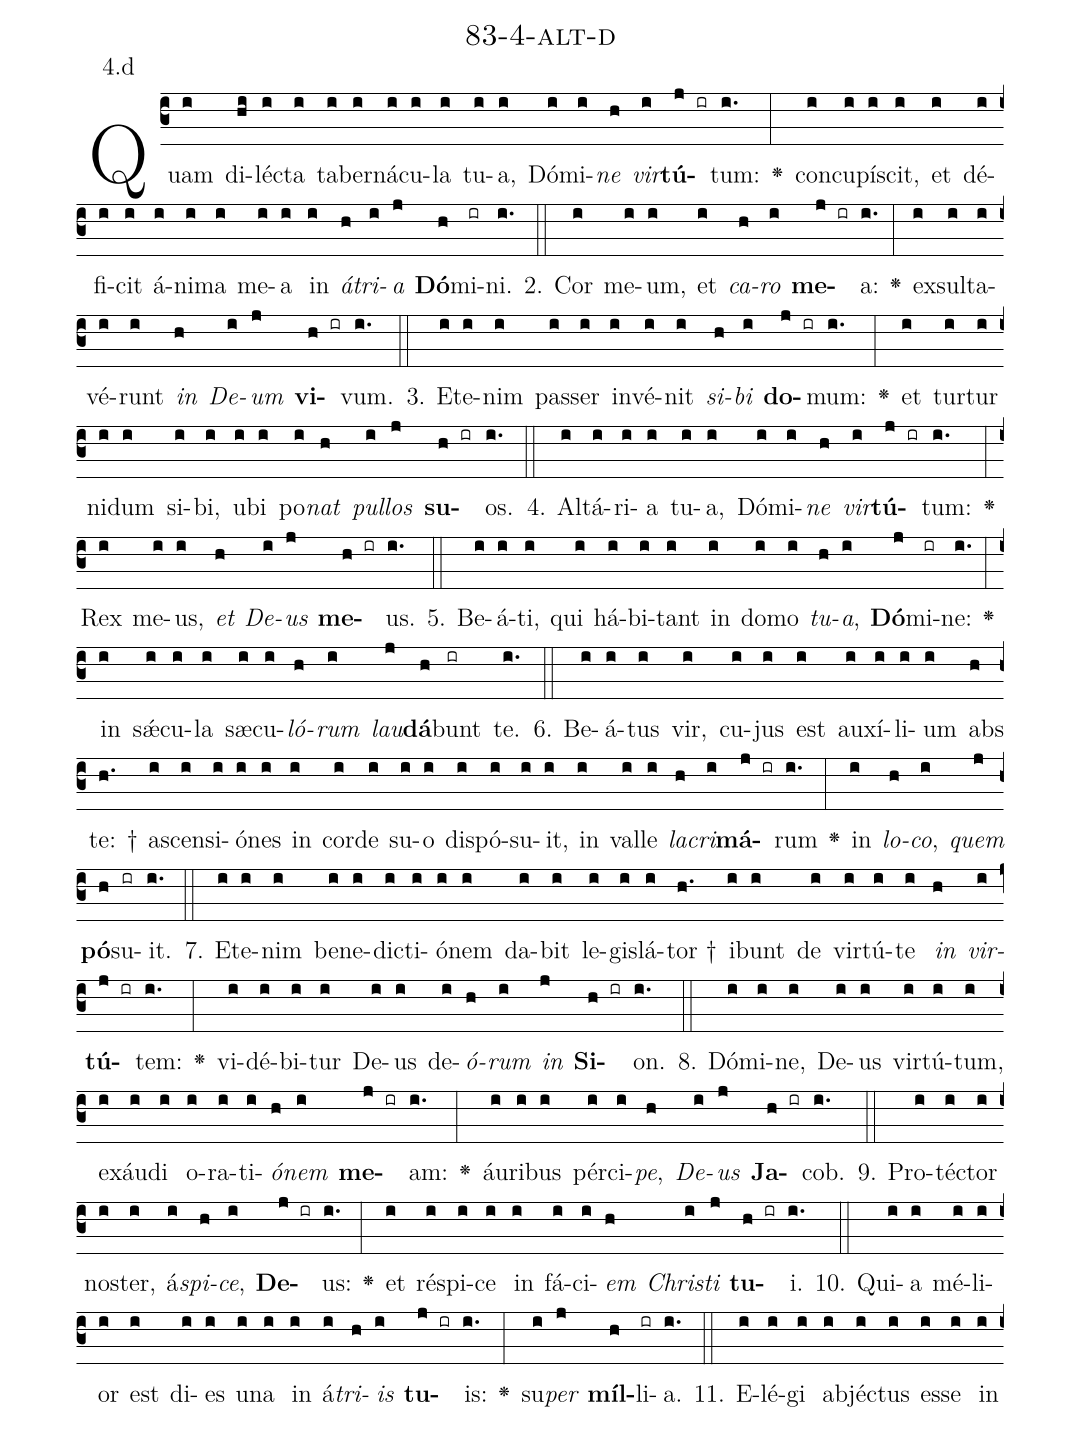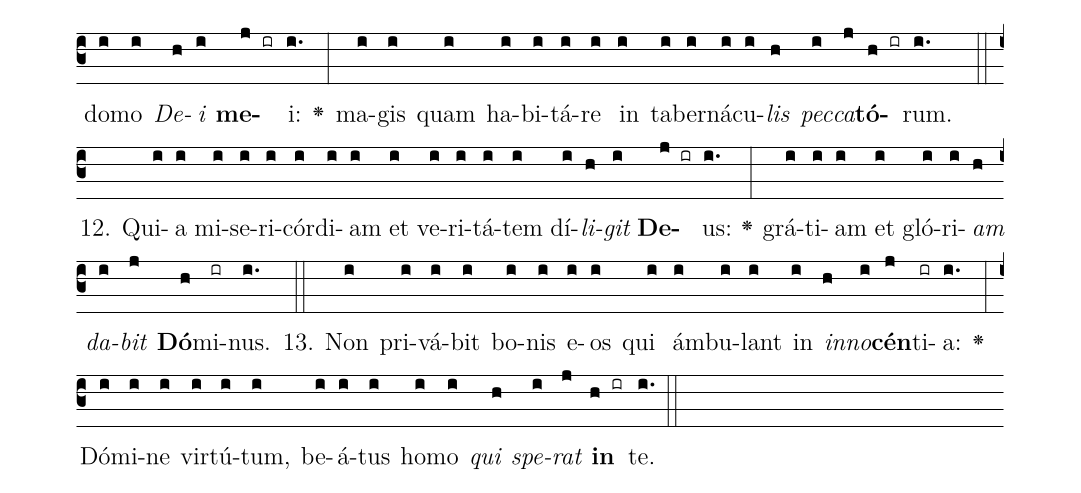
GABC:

name: 83-4-alt-d;
annotation: 4.d;
%%
(c3)Quam(i) di(hi)léc(i)ta(i) ta(i)ber(i)ná(i)cu(i)la(i) tu(i)a,(i) Dó(i)mi(i)<i>ne</i>(h) <i>vir</i>(i)<b>tú</b>(j ir)tum:(i.) <v>\greheightstar</v>(:) con(i)cu(i)pí(i)scit,(i) et(i) dé(i)fi(i)cit(i) á(i)ni(i)ma(i) me(i)a(i) in(i) <i>á</i>(h)<i>tri</i>(i)<i>a</i>(j) <b>Dó</b>(h)mi(ir)ni.(i.) (::)
2. Cor(i) me(i)um,(i) et(i) <i>ca</i>(h)<i>ro</i>(i) <b>me</b>(j ir)a:(i.) <v>\greheightstar</v>(:) ex(i)sul(i)ta(i)vé(i)runt(i) <i>in</i>(h) <i>De</i>(i)<i>um</i>(j) <b>vi</b>(h ir)vum.(i.) (::)
3. Et(i)e(i)nim(i) pas(i)ser(i) in(i)vé(i)nit(i) <i>si</i>(h)<i>bi</i>(i) <b>do</b>(j ir)mum:(i.) <v>\greheightstar</v>(:) et(i) tur(i)tur(i) ni(i)dum(i) si(i)bi,(i) u(i)bi(i) po(i)<i>nat</i>(h) <i>pul</i>(i)<i>los</i>(j) <b>su</b>(h ir)os.(i.) (::)
4. Al(i)tá(i)ri(i)a(i) tu(i)a,(i) Dó(i)mi(i)<i>ne</i>(h) <i>vir</i>(i)<b>tú</b>(j ir)tum:(i.) <v>\greheightstar</v>(:) Rex(i) me(i)us,(i) <i>et</i>(h) <i>De</i>(i)<i>us</i>(j) <b>me</b>(h ir)us.(i.) (::)
5. Be(i)á(i)ti,(i) qui(i) há(i)bi(i)tant(i) in(i) do(i)mo(i) <i>tu</i>(h)<i>a</i>,(i) <b>Dó</b>(j)mi(ir)ne:(i.) <v>\greheightstar</v>(:) in(i) sǽ(i)cu(i)la(i) sæ(i)cu(i)<i>ló</i>(h)<i>rum</i>(i) <i>lau</i>(j)<b>dá</b>(h)bunt(ir) te.(i.) (::)
6. Be(i)á(i)tus(i) vir,(i) cu(i)jus(i) est(i) au(i)xí(i)li(i)um(i) abs(h) te: †(h.) a(i)scen(i)si(i)ó(i)nes(i) in(i) cor(i)de(i) su(i)o(i) dis(i)pó(i)su(i)it,(i) in(i) val(i)le(i) <i>la</i>(h)<i>cri</i>(i)<b>má</b>(j ir)rum(i.) <v>\greheightstar</v>(:) in(i) <i>lo</i>(h)<i>co</i>,(i) <i>quem</i>(j) <b>pó</b>(h)su(ir)it.(i.) (::)
7. Et(i)e(i)nim(i) be(i)ne(i)dic(i)ti(i)ó(i)nem(i) da(i)bit(i) le(i)gis(i)lá(i)tor †(h.) i(i)bunt(i) de(i) vir(i)tú(i)te(i) <i>in</i>(h) <i>vir</i>(i)<b>tú</b>(j ir)tem:(i.) <v>\greheightstar</v>(:) vi(i)dé(i)bi(i)tur(i) De(i)us(i) de(i)<i>ó</i>(h)<i>rum</i>(i) <i>in</i>(j) <b>Si</b>(h ir)on.(i.) (::)
8. Dó(i)mi(i)ne,(i) De(i)us(i) vir(i)tú(i)tum,(i) ex(i)áu(i)di(i) o(i)ra(i)ti(i)<i>ó</i>(h)<i>nem</i>(i) <b>me</b>(j ir)am:(i.) <v>\greheightstar</v>(:) áu(i)ri(i)bus(i) pér(i)ci(i)<i>pe</i>,(h) <i>De</i>(i)<i>us</i>(j) <b>Ja</b>(h ir)cob.(i.) (::)
9. Pro(i)téc(i)tor(i) nos(i)ter,(i) á(i)<i>spi</i>(h)<i>ce</i>,(i) <b>De</b>(j ir)us:(i.) <v>\greheightstar</v>(:) et(i) ré(i)spi(i)ce(i) in(i) fá(i)ci(i)<i>em</i>(h) <i>Chris</i>(i)<i>ti</i>(j) <b>tu</b>(h ir)i.(i.) (::)
10. Qui(i)a(i) mé(i)li(i)or(i) est(i) di(i)es(i) u(i)na(i) in(i) á(i)<i>tri</i>(h)<i>is</i>(i) <b>tu</b>(j ir)is:(i.) <v>\greheightstar</v>(:) su(i)<i>per</i>(j) <b>míl</b>(h)li(ir)a.(i.) (::)
11. E(i)lé(i)gi(i) ab(i)jéc(i)tus(i) es(i)se(i) in(i) do(i)mo(i) <i>De</i>(h)<i>i</i>(i) <b>me</b>(j ir)i:(i.) <v>\greheightstar</v>(:) ma(i)gis(i) quam(i) ha(i)bi(i)tá(i)re(i) in(i) ta(i)ber(i)ná(i)cu(i)<i>lis</i>(h) <i>pec</i>(i)<i>ca</i>(j)<b>tó</b>(h ir)rum.(i.) (::)
12. Qui(i)a(i) mi(i)se(i)ri(i)cór(i)di(i)am(i) et(i) ve(i)ri(i)tá(i)tem(i) dí(i)<i>li</i>(h)<i>git</i>(i) <b>De</b>(j ir)us:(i.) <v>\greheightstar</v>(:) grá(i)ti(i)am(i) et(i) gló(i)ri(i)<i>am</i>(h) <i>da</i>(i)<i>bit</i>(j) <b>Dó</b>(h)mi(ir)nus.(i.) (::)
13. Non(i) pri(i)vá(i)bit(i) bo(i)nis(i) e(i)os(i) qui(i) ám(i)bu(i)lant(i) in(i) <i>in</i>(h)<i>no</i>(i)<b>cén</b>(j)ti(ir)a:(i.) <v>\greheightstar</v>(:) Dó(i)mi(i)ne(i) vir(i)tú(i)tum,(i) be(i)á(i)tus(i) ho(i)mo(i) <i>qui</i>(h) <i>spe</i>(i)<i>rat</i>(j) <b>in</b>(h ir) te.(i.) (::)
